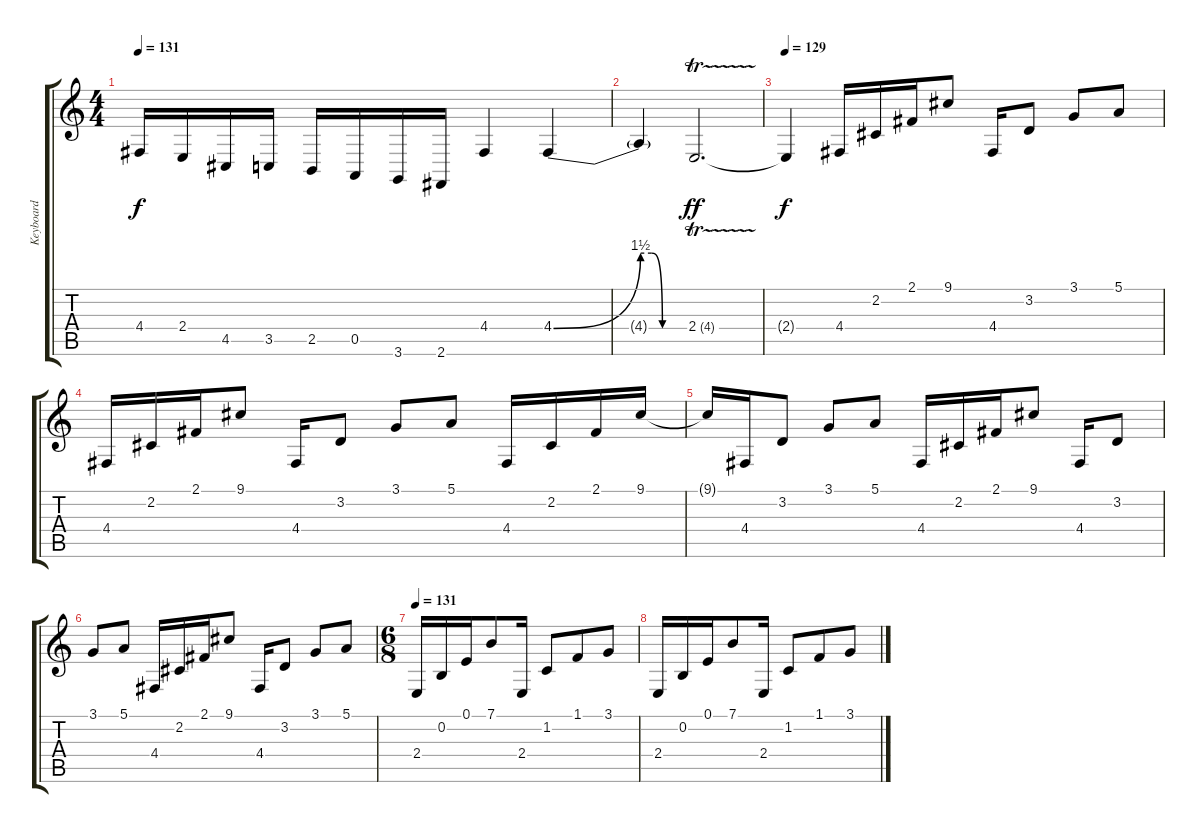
\track ("Keyboard" "Keyboard") {instrument stringensemble1}
\staff {score tabs}
\tuning (E4 B3 G3 D3 A2 E2) {hide}
\ts (4 4)
\tempo 131
\clef g2
\ks aminor
4.4.16{dy f} 2.4.16 4.5.16 3.5.16 2.5.16 0.5.16 3.6.16 2.6.16 4.4.4 4.4{be (bend 0 0 60 6)}.4 |
4.4{be (custom 0 6 15 6 30 0 60 0) t}.4 2.4{tr (4 32)}.2{d dy ff} |
\tempo 129
2.4{t}.4{dy f} 4.4.16 2.2.16 2.1.16 9.1.8 4.4.16 3.2.8 3.1.8 5.1.8 |
4.4.16 2.2.16 2.1.16 9.1.8 4.4.16 3.2.8 3.1.8 5.1.8 4.4.16 2.2.16 2.1.16 9.1.16 |
9.1{t}.16 4.4.16 3.2.8 3.1.8 5.1.8 4.4.16 2.2.16 2.1.16 9.1.8 4.4.16 3.2.8 |
3.1.8 5.1.8 4.4.16 2.2.16 2.1.16 9.1.8 4.4.16 3.2.8 3.1.8 5.1.8 |
\ts (6 8)
\tempo 131
2.4.16 0.2.16 0.1.16 7.1.8 2.4.16 1.2.8 1.1.8 3.1.8 |
2.4.16 0.2.16 0.1.16 7.1.8 2.4.16 1.2.8 1.1.8 3.1.8
